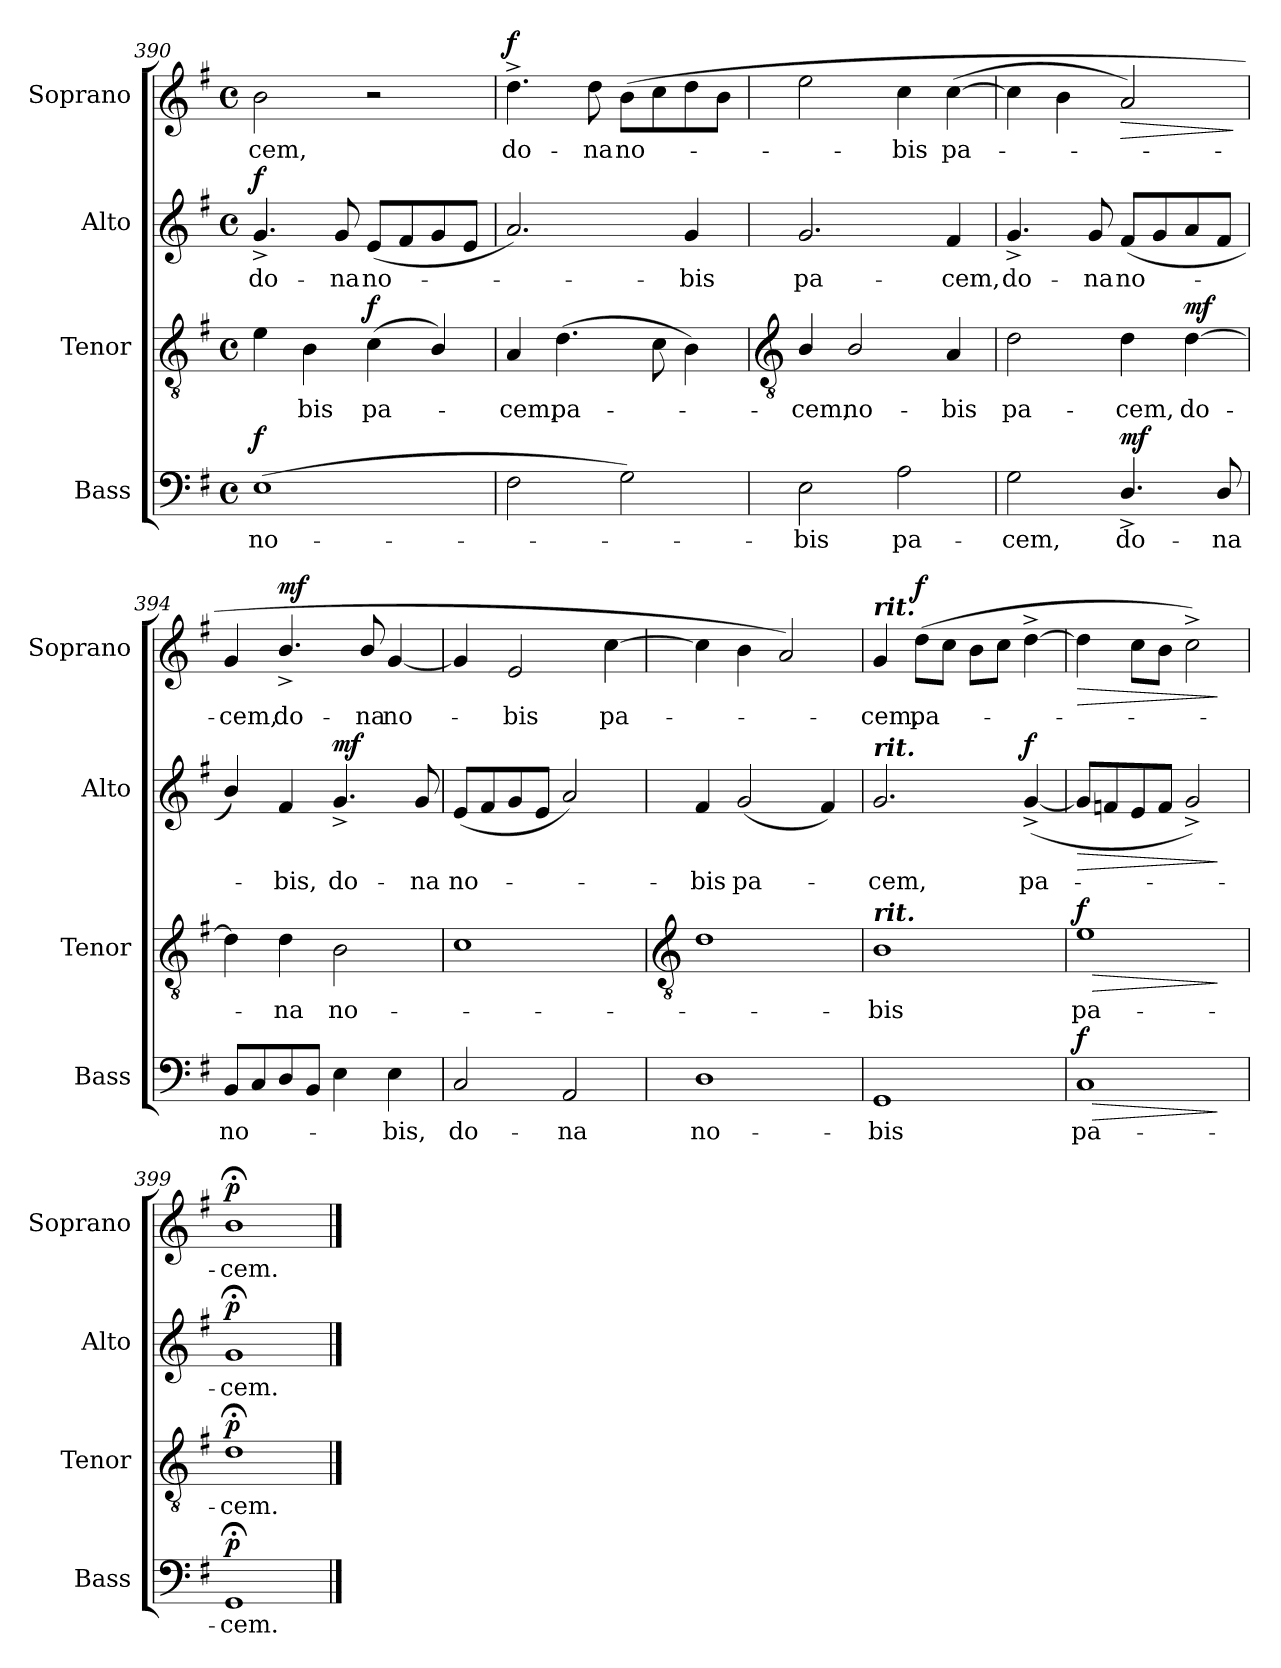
**kern	**text	**dynam	**kern	**text	**dynam	**kern	**text	**dynam	**kern	**text	**dynam
*part4	*part4	*part4	*part3	*part3	*part3	*part2	*part2	*part2	*part1	*part1	*part1
*staff4	*staff4	*staff4	*staff3	*staff3	*staff3	*staff2	*staff2	*staff2	*staff1	*staff1	*staff1
*I"Bass	*	*	*I"Tenor	*	*	*I"Alto	*	*	*I"Soprano	*	*
*I'Bass	*	*	*I'Tenor	*	*	*I'Alto	*	*	*I'Soprano	*	*
*clefF4	*	*	*clefGv2	*	*	*clefG2	*	*	*clefG2	*	*
*k[f#]	*	*	*k[f#]	*	*	*k[f#]	*	*	*k[f#]	*	*
*G:	*	*	*G:	*	*	*G:	*	*	*G:	*	*
*M4/4	*	*	*M4/4	*	*	*M4/4	*	*	*M4/4	*	*
*met(c)	*	*	*met(c)	*	*	*met(c)	*	*	*met(c)	*	*
=390	=390	=390	=390	=390	=390	=390	=390	=390	=390	=390	=390
!	!LO:LY:b	!LO:DY:b	!	!	!	!	!LO:LY:b	!LO:DY:b	!	!LO:LY:b	!
(>1E	no-	f	4e	.	.	4.g^	do-	f	2b	cem,	.
!	!	!	!	!LO:LY:b	!	!	!	!	!	!	!
.	.	.	4B	bis	.	.	.	.	.	.	.
!	!	!	!	!	!	!	!LO:LY:b	!	!	!	!
.	.	.	.	.	.	8g	-na	.	.	.	.
!	!	!	!	!LO:LY:b	!LO:DY:b	!	!LO:LY:b	!	!	!	!
.	.	.	(<4c	pa-	f	(<8eL	no-	.	2r	.	.
.	.	.	.	.	.	8f#	.	.	.	.	.
.	.	.	4B/)	.	.	8g	.	.	.	.	.
.	.	.	.	.	.	8eJ	.	.	.	.	.
=391	=391	=391	=391	=391	=391	=391	=391	=391	=391	=391	=391
!	!	!	!	!LO:LY:b	!	!	!	!	!	!LO:LY:b	!LO:DY:b
2F#	.	.	4A	cem,	.	2.a)	.	.	4.dd^	do-	f
!	!	!	!	!LO:LY:b	!	!	!	!	!	!	!
.	.	.	(>4.d	pa-	.	.	.	.	.	.	.
!	!	!	!	!	!	!	!	!	!	!LO:LY:b	!
.	.	.	.	.	.	.	.	.	8dd	-na	.
!	!	!	!	!	!	!	!	!	!	!LO:LY:b	!
2G)	.	.	.	.	.	.	.	.	(>8bL	no-	.
.	.	.	8c	.	.	.	.	.	8cc	.	.
!	!	!	!	!	!	!	!LO:LY:b	!	!	!	!
.	.	.	4B)	.	.	4g	bis	.	8dd	.	.
.	.	.	.	.	.	.	.	.	8bJ	.	.
!!LO:LB:g=z
=392	=392	=392	=392	=392	=392	=392	=392	=392	=392	=392	=392
*	*	*	*clefGv2	*	*	*	*	*	*	*	*
!	!LO:LY:b	!	!	!LO:LY:b	!	!	!LO:LY:b	!	!	!	!
2E	bis	.	4B/	cem,	.	2.g	pa-	.	2ee	.	.
!	!	!	!	!LO:LY:b	!	!	!	!	!	!	!
.	.	.	2B/	no-	.	.	.	.	.	.	.
!	!LO:LY:b	!	!	!	!	!	!	!	!	!LO:LY:b	!
2A	pa-	.	.	.	.	.	.	.	4cc	bis	.
!	!	!	!	!LO:LY:b	!	!	!LO:LY:b	!	!	!LO:LY:b	!
.	.	.	4A	-bis	.	4f#	-cem,	.	(>[4cc	pa-	.
=393	=393	=393	=393	=393	=393	=393	=393	=393	=393	=393	=393
!	!LO:LY:b	!	!	!LO:LY:b	!	!	!LO:LY:b	!	!	!	!
2G	-cem,	.	2d	pa-	.	4.g^	do-	.	4cc]	.	.
.	.	.	.	.	.	.	.	.	4b	.	.
!	!	!	!	!	!	!	!LO:LY:b	!	!	!	!
.	.	.	.	.	.	8g	-na	.	.	.	.
!	!LO:LY:b	!LO:DY:b	!	!LO:LY:b	!	!	!LO:LY:b	!	!	!	!LO:HP:b
4.D^/	do-	mf	4d	-cem,	.	(<8f#L	no-	.	2a)	.	>
.	.	.	.	.	.	8g	.	.	.	.	.
!	!	!	!	!LO:LY:b	!LO:DY:b	!	!	!	!	!	!
.	.	.	[4d	do-	mf	8a	.	.	.	.	.
!	!LO:LY:b	!	!	!	!	!	!	!	!	!	!
8D/	-na	.	.	.	.	8f#J	.	.	.	.	.
.	.	.	.	.	.	.	.	.	.	.	]
=394	=394	=394	=394	=394	=394	=394	=394	=394	=394	=394	=394
!	!LO:LY:b	!	!	!	!	!	!	!	!	!LO:LY:b	!
8BBL	no-	.	4d]	.	.	4b/)	.	.	4g	cem,	.
8C	.	.	.	.	.	.	.	.	.	.	.
!	!	!	!	!LO:LY:b	!	!	!LO:LY:b	!	!	!LO:LY:b	!LO:DY:b
8D	.	.	4d	na	.	4f#	bis,	.	4.b^/	do-	mf
8BBJ	.	.	.	.	.	.	.	.	.	.	.
!	!	!	!	!LO:LY:b	!	!	!LO:LY:b	!LO:DY:b	!	!	!
4E	.	.	2B	no-	.	4.g^	do-	mf	.	.	.
!	!	!	!	!	!	!	!	!	!	!LO:LY:b	!
.	.	.	.	.	.	.	.	.	8b/	-na	.
!	!LO:LY:b	!	!	!	!	!	!	!	!	!LO:LY:b	!
4E	bis,	.	.	.	.	.	.	.	[4g	no-	.
!	!	!	!	!	!	!	!LO:LY:b	!	!	!	!
.	.	.	.	.	.	8g	-na	.	.	.	.
=395	=395	=395	=395	=395	=395	=395	=395	=395	=395	=395	=395
!	!LO:LY:b	!	!	!	!	!	!LO:LY:b	!	!	!	!
2C	do-	.	1c	.	.	(<8eL	no-	.	4g]	.	.
.	.	.	.	.	.	8f#	.	.	.	.	.
!	!	!	!	!	!	!	!	!	!	!LO:LY:b	!
.	.	.	.	.	.	8g	.	.	2e	bis	.
.	.	.	.	.	.	8eJ	.	.	.	.	.
!	!LO:LY:b	!	!	!	!	!	!	!	!	!	!
2AA	-na	.	.	.	.	2a)	.	.	.	.	.
!	!	!	!	!	!	!	!	!	!	!LO:LY:b	!
.	.	.	.	.	.	.	.	.	[4cc	pa-	.
!!LO:LB:g=z
=396	=396	=396	=396	=396	=396	=396	=396	=396	=396	=396	=396
*	*	*	*clefGv2	*	*	*	*	*	*	*	*
!	!LO:LY:b	!	!	!	!	!	!LO:LY:b	!	!	!	!
1D	no-	.	1d	.	.	4f#	bis	.	4cc]	.	.
!	!	!	!	!	!	!	!LO:LY:b	!	!	!	!
.	.	.	.	.	.	(<2g	pa-	.	4b\	.	.
.	.	.	.	.	.	.	.	.	2a)	.	.
.	.	.	.	.	.	4f#)	.	.	.	.	.
=397	=397	=397	=397	=397	=397	=397	=397	=397	=397	=397	=397
!	!	!	!	!	!	!	!	!	!LO:TX:a:Bi:t=rit.	!	!
!	!	!	!	!	!	!LO:TX:a:Bi:t=rit.	!	!	!	!	!
!	!	!	!LO:TX:a:Bi:t=rit.	!	!	!	!	!	!	!	!
!	!LO:LY:b	!	!	!LO:LY:b	!	!	!LO:LY:b	!	!	!LO:LY:b	!
1GG	-bis	.	1B	bis	.	2.g	cem,	.	4g	cem,	.
!	!	!	!	!	!	!	!	!	!	!LO:LY:b	!LO:DY:b
.	.	.	.	.	.	.	.	.	(>8ddL	pa-	f
.	.	.	.	.	.	.	.	.	8ccJ	.	.
.	.	.	.	.	.	.	.	.	8bL	.	.
.	.	.	.	.	.	.	.	.	8ccJ	.	.
!	!	!	!	!	!	!	!LO:LY:b	!LO:DY:b	!	!	!
.	.	.	.	.	.	(<[4g^	pa-	f	[4dd^	.	.
=398	=398	=398	=398	=398	=398	=398	=398	=398	=398	=398	=398
!	!LO:LY:b	!LO:HP:b	!	!LO:LY:b	!LO:HP:b	!	!	!LO:HP:b	!	!	!LO:HP:b
!	!	!LO:DY:n=1:b	!	!	!LO:DY:n=1:b	!	!	!	!	!	!
1C	pa-	> f	1e	pa-	> f	8gL]	.	>	4dd]	.	>
.	.	.	.	.	.	8fn	.	.	.	.	.
.	.	.	.	.	.	8e	.	.	8ccL	.	.
.	.	.	.	.	.	8fJ	.	.	8bJ	.	.
.	.	.	.	.	.	2g^)	.	.	2cc^)	.	.
.	.	]	.	.	]	.	.	]	.	.	]
=399	=399	=399	=399	=399	=399	=399	=399	=399	=399	=399	=399
!	!LO:LY:b	!LO:DY:b	!	!LO:LY:b	!LO:DY:b	!	!LO:LY:b	!LO:DY:b	!	!LO:LY:b	!LO:DY:b
1GG;<	-cem.	p	1d;<	-cem.	p	1g;<	cem.	p	1b;<	cem.	p
==	==	==	==	==	==	==	==	==	==	==	==
*-	*-	*-	*-	*-	*-	*-	*-	*-	*-	*-	*-
